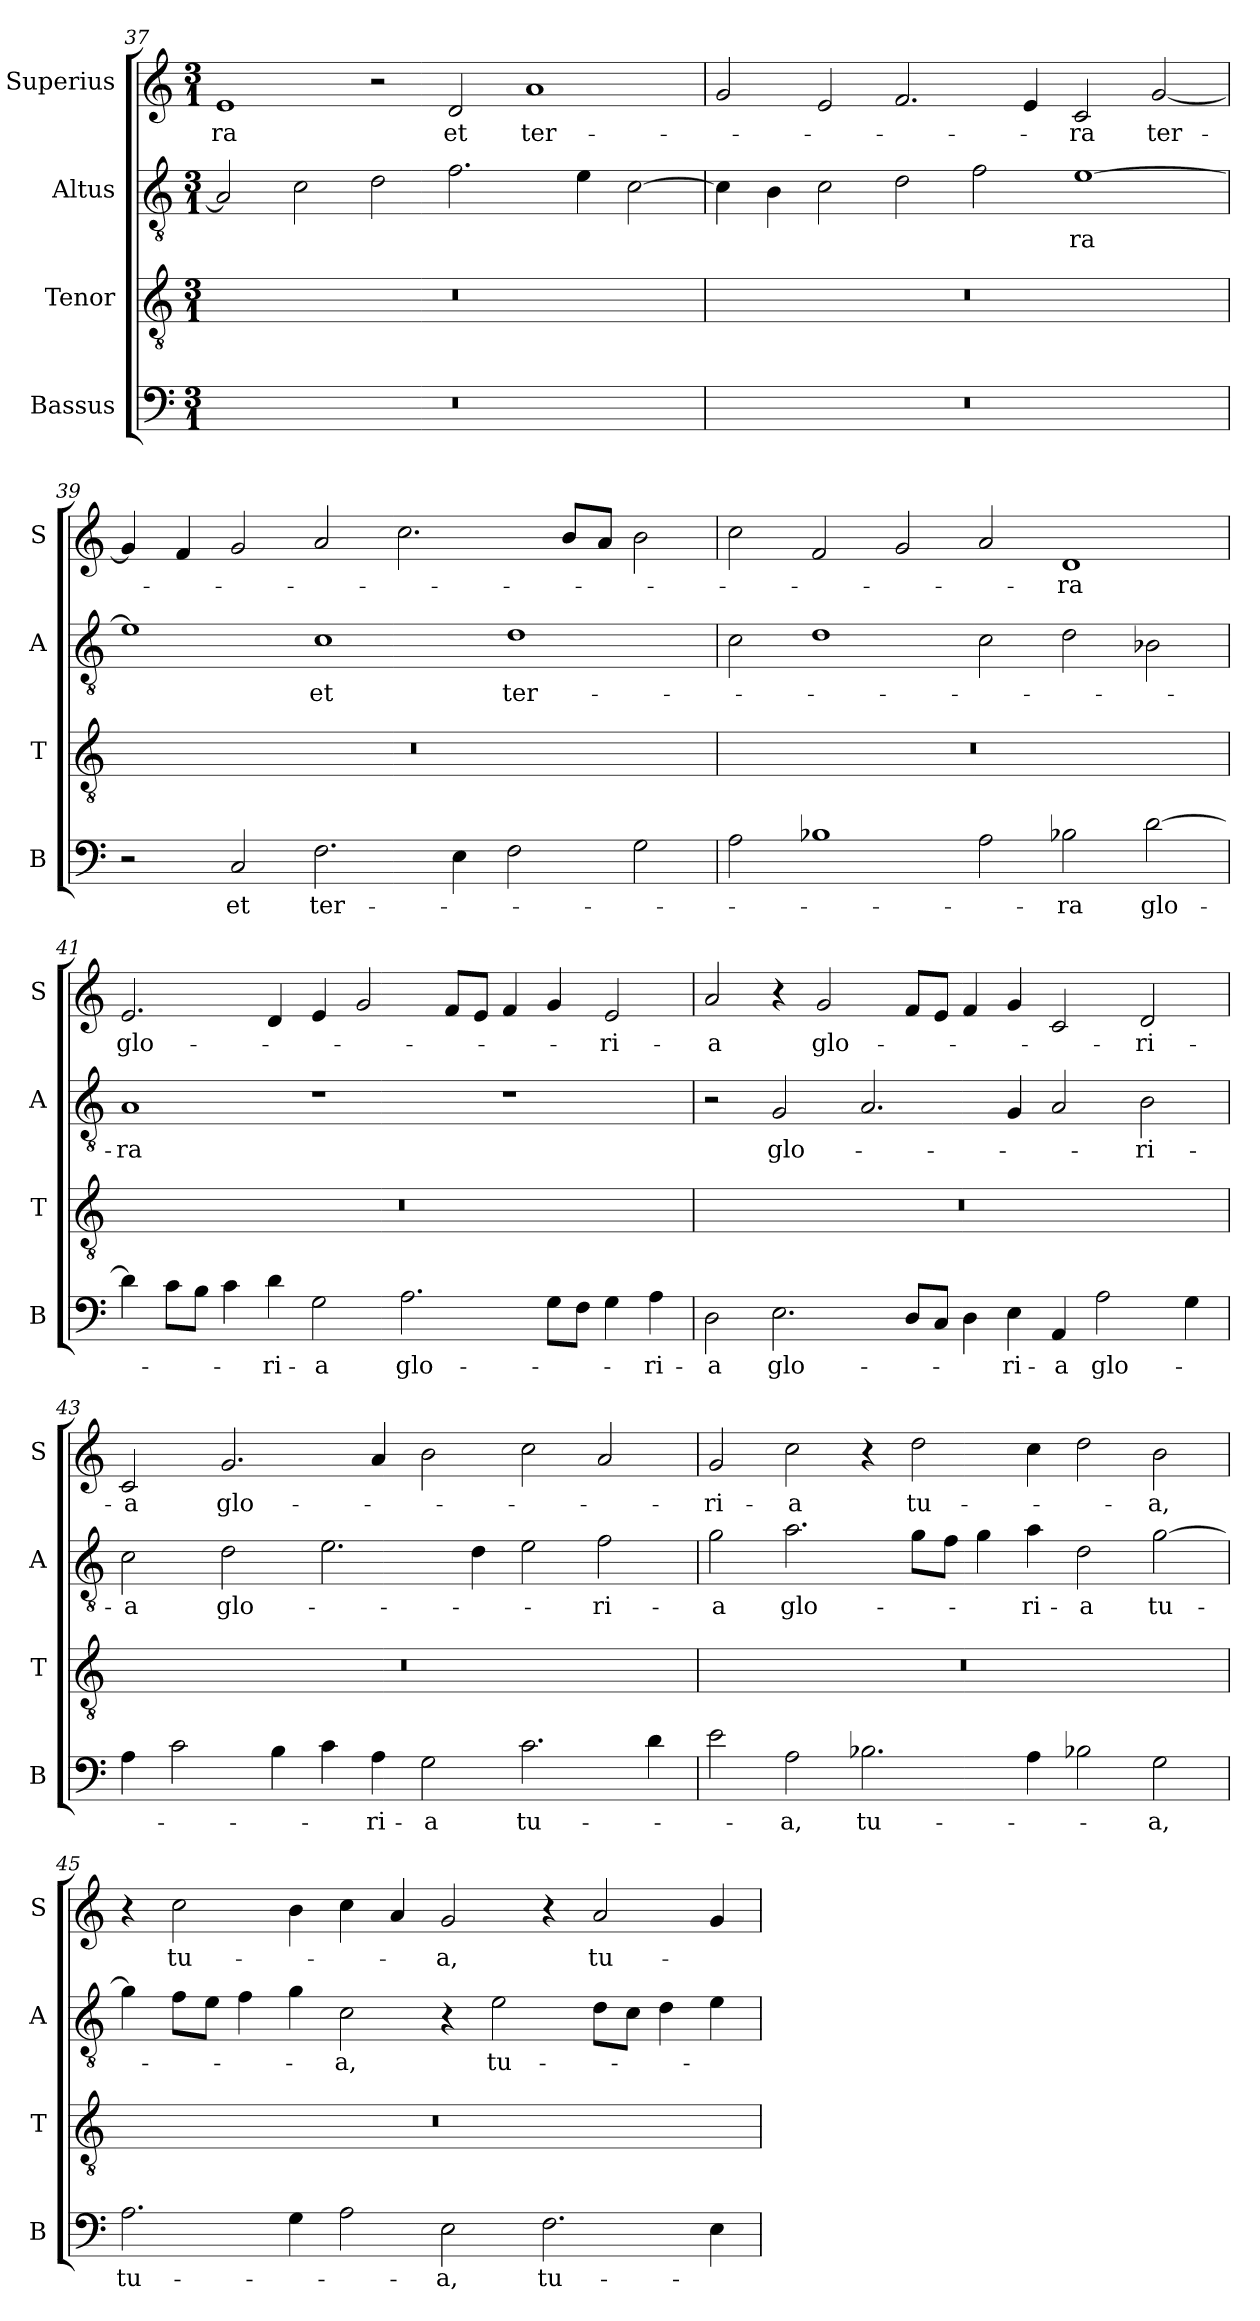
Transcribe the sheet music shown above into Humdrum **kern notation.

**kern	**text	**kern	**kern	**text	**kern	**text
*part4	*part4	*part3	*part2	*part2	*part1	*part1
*staff4	*staff4	*staff3	*staff2	*staff2	*staff1	*staff1
*I"Bassus	*	*I"Tenor	*I"Altus	*	*I"Superius	*
*I'B	*	*I'T	*I'A	*	*I'S	*
*clefF4	*	*clefGv2	*clefGv2	*	*clefG2	*
*k[]	*	*k[]	*k[]	*	*k[]	*
*M3/1	*	*M3/1	*M3/1	*	*M3/1	*
=37	=37	=37	=37	=37	=37	=37
0.r	.	0.r	2A/]	.	1e	-ra
.	.	.	2c\	.	.	.
.	.	.	2d\	.	2r	.
.	.	.	2.f\	.	2d/	et
.	.	.	.	.	1a	ter-
.	.	.	4e\	.	.	.
.	.	.	[2c\	.	.	.
!!LO:LB:g=z
=38	=38	=38	=38	=38	=38	=38
0.r	.	0.r	4c\]	.	2g/	.
.	.	.	4B\	.	.	.
.	.	.	2c\	.	2e/	.
.	.	.	2d\	.	2.f/	.
.	.	.	2f\	.	.	.
.	.	.	.	.	4e/	.
.	.	.	[1e	-ra	2c/	-ra
.	.	.	.	.	[2g/	ter-
=39	=39	=39	=39	=39	=39	=39
2r	.	0.r	1e]	.	4g/]	.
.	.	.	.	.	4f/	.
2C/	et	.	.	.	2g/	.
2.F\	ter-	.	1c	et	2a/	.
.	.	.	.	.	2.cc\	.
4E\	.	.	.	.	.	.
2F\	.	.	1d	ter-	.	.
.	.	.	.	.	8b/L	.
.	.	.	.	.	8a/J	.
2G\	.	.	.	.	2b\	.
=40	=40	=40	=40	=40	=40	=40
2A\	.	0.r	2c\	.	2cc\	.
1B-X	.	.	1d	.	2f/	.
.	.	.	.	.	2g/	.
2A\	.	.	2c\	.	2a/	.
2B-X\	-ra	.	2d\	.	1d	-ra
[2d\	glo-	.	2B-X\	.	.	.
=41	=41	=41	=41	=41	=41	=41
4d\]	.	0.r	1A	-ra	2.e/	glo-
8c\L	.	.	.	.	.	.
8B\J	.	.	.	.	.	.
4c\	.	.	.	.	.	.
4d\	-ri-	.	.	.	4d/	.
2G\	-a	.	1r	.	4e/	.
.	.	.	.	.	2g/	.
2.A\	glo-	.	.	.	.	.
.	.	.	.	.	8f/L	.
.	.	.	.	.	8e/J	.
.	.	.	1r	.	4f/	.
8G\L	.	.	.	.	4g/	.
8F\J	.	.	.	.	.	.
4G\	.	.	.	.	2e/	-ri-
4A\	-ri-	.	.	.	.	.
!!LO:LB:g=z
=42	=42	=42	=42	=42	=42	=42
2D\	-a	0.r	2r	.	2a/	-a
2.E\	glo-	.	2G/	glo-	4r	.
.	.	.	.	.	2g/	glo-
.	.	.	2.A/	.	.	.
8D/L	.	.	.	.	8f/L	.
8C/J	.	.	.	.	8e/J	.
4D\	.	.	.	.	4f/	.
4E\	-ri-	.	4G/	.	4g/	.
4AA/	-a	.	2A/	.	2c/	.
2A\	glo-	.	.	.	.	.
.	.	.	2B\	-ri-	2d/	-ri-
4G\	.	.	.	.	.	.
=43	=43	=43	=43	=43	=43	=43
4A\	.	0.r	2c\	-a	2c/	-a
2c\	.	.	.	.	.	.
.	.	.	2d\	glo-	2.g/	glo-
4B\	.	.	.	.	.	.
4c\	.	.	2.e\	.	.	.
4A\	-ri-	.	.	.	4a/	.
2G\	-a	.	.	.	2b\	.
.	.	.	4d\	.	.	.
2.c\	tu-	.	2e\	.	2cc\	.
.	.	.	2f\	-ri-	2a/	.
4d\	.	.	.	.	.	.
=44	=44	=44	=44	=44	=44	=44
2e\	.	0.r	2g\	-a	2g/	-ri-
2A\	-a,	.	2.a\	glo-	2cc\	-a
2.B-X\	tu-	.	.	.	4r	.
.	.	.	8g\L	.	2dd\	tu-
.	.	.	8f\J	.	.	.
.	.	.	4g\	.	.	.
4A\	.	.	4a\	-ri-	4cc\	.
2B-X\	.	.	2d\	-a	2dd\	.
2G\	-a,	.	[2g\	tu-	2b\	-a,
=45	=45	=45	=45	=45	=45	=45
2.A\	tu-	0.r	4g\]	.	4r	.
.	.	.	8f\L	.	2cc\	tu-
.	.	.	8e\J	.	.	.
.	.	.	4f\	.	.	.
4G\	.	.	4g\	.	4b\	.
2A\	.	.	2c\	-a,	4cc\	.
.	.	.	.	.	4a/	.
2E\	-a,	.	4r	.	2g/	-a,
.	.	.	2e\	tu-	.	.
2.F\	tu-	.	.	.	4r	.
.	.	.	8d\L	.	2a/	tu-
.	.	.	8c\J	.	.	.
.	.	.	4d\	.	.	.
4E\	.	.	4e\	.	4g/	.
=	=	=	=	=	=	=
*-	*-	*-	*-	*-	*-	*-
